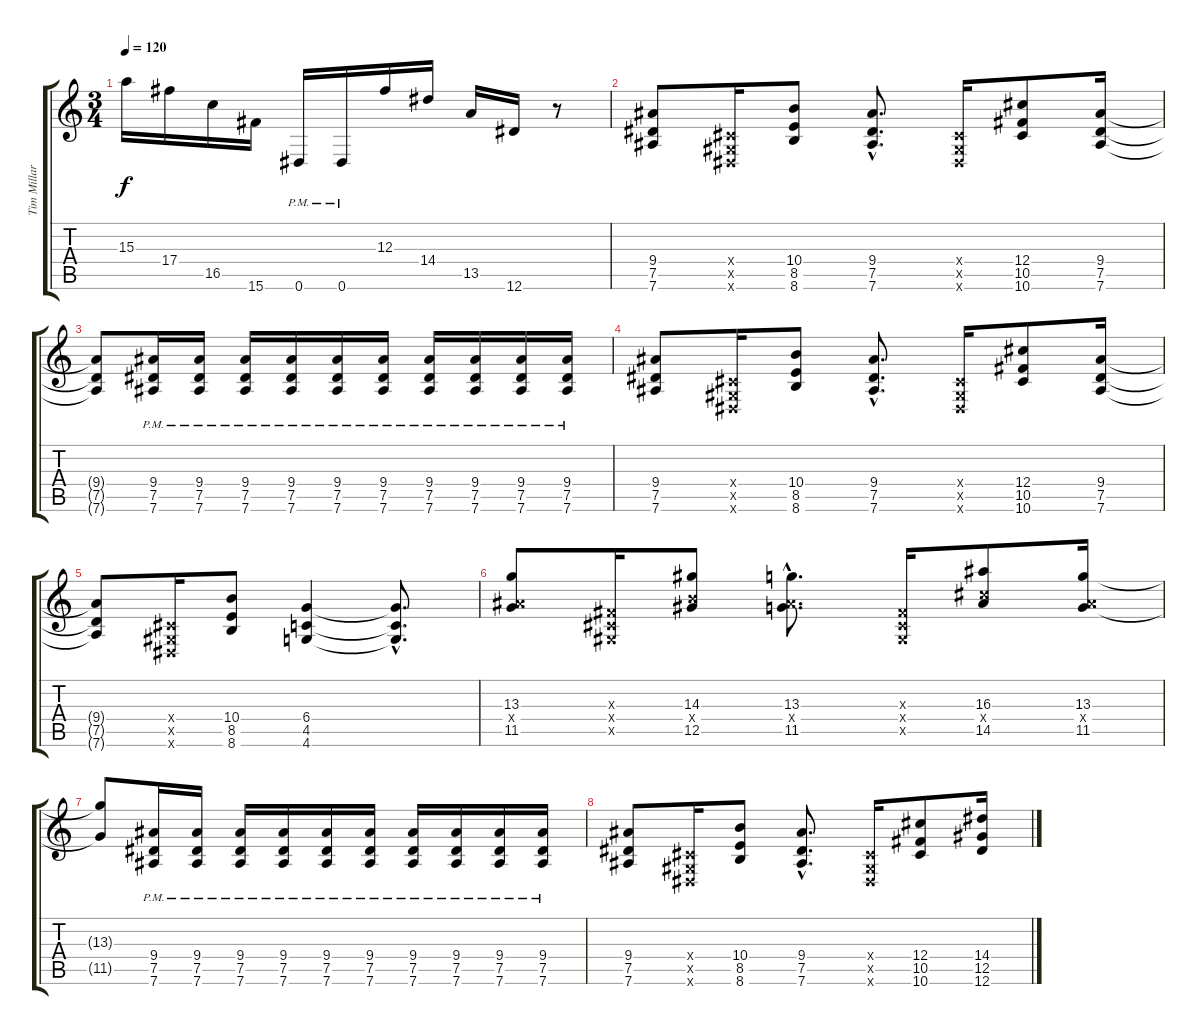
\track ("Tim Millar" "Tim Millar") {instrument distortionguitar}
\staff {score tabs}
\tuning (Eb4 Bb3 Gb3 Db3 Ab2 Eb2) {hide}
\ts (3 4)
\tempo 120
\clef g2
\ks c
15.3.16{dy f} 17.4.16 16.5.16 15.6.16 0.6{pm}.16 0.6{pm}.16 12.3.16 14.4.16 13.5.16 12.6.16 r.8 |
(9.4 7.5 7.6).8 (0.4{x} 0.5{x} 0.6{x}).16 (10.4 8.5 8.6).8 (9.4{hac} 7.5{hac} 7.6{hac}).8{d} (0.4{x} 0.5{x} 0.6{x}).16 (12.4 10.5 10.6).8 (9.4 7.5 7.6).16 |
(9.4{t} 7.5{t} 7.6{t}).8 (9.4{pm} 7.5{pm} 7.6{pm}).16 (9.4{pm} 7.5{pm} 7.6{pm}).16 (9.4{pm} 7.5{pm} 7.6{pm}).16 (9.4{pm} 7.5{pm} 7.6{pm}).16 (9.4{pm} 7.5{pm} 7.6{pm}).16 (9.4{pm} 7.5{pm} 7.6{pm}).16 (9.4{pm} 7.5{pm} 7.6{pm}).16 (9.4{pm} 7.5{pm} 7.6{pm}).16 (9.4{pm} 7.5{pm} 7.6{pm}).16 (9.4{pm} 7.5{pm} 7.6{pm}).16 |
(9.4 7.5 7.6).8 (0.4{x} 0.5{x} 0.6{x}).16 (10.4 8.5 8.6).8 (9.4{hac} 7.5{hac} 7.6{hac}).8{d} (0.4{x} 0.5{x} 0.6{x}).16 (12.4 10.5 10.6).8 (9.4 7.5 7.6).16 |
(9.4{t} 7.5{t} 7.6{t}).8 (0.4{x} 0.5{x} 0.6{x}).16 (10.4 8.5 8.6).8 (6.4 4.5 4.6).4 (6.4{hac t} 4.5{hac t} 4.6{hac t}).8{d} |
(13.3 9.4{x} 11.5).8 (0.3{x} 0.4{x} 0.5{x}).16 (14.3 10.4{x} 12.5).8 (13.3{hac} 9.4{hac x} 11.5{hac}).8{d} (0.3{x} 0.4{x} 0.5{x}).16 (16.3 12.4{x} 14.5).8 (13.3 9.4{x} 11.5).16 |
(13.3{t} 11.5{t}).8 (9.4{pm} 7.5{pm} 7.6{pm}).16 (9.4{pm} 7.5{pm} 7.6{pm}).16 (9.4{pm} 7.5{pm} 7.6{pm}).16 (9.4{pm} 7.5{pm} 7.6{pm}).16 (9.4{pm} 7.5{pm} 7.6{pm}).16 (9.4{pm} 7.5{pm} 7.6{pm}).16 (9.4{pm} 7.5{pm} 7.6{pm}).16 (9.4{pm} 7.5{pm} 7.6{pm}).16 (9.4{pm} 7.5{pm} 7.6{pm}).16 (9.4{pm} 7.5{pm} 7.6{pm}).16 |
(9.4 7.5 7.6).8 (0.4{x} 0.5{x} 0.6{x}).16 (10.4 8.5 8.6).8 (9.4{hac} 7.5{hac} 7.6{hac}).8{d} (0.4{x} 0.5{x} 0.6{x}).16 (12.4 10.5 10.6).8 (14.4 12.5 12.6).16
